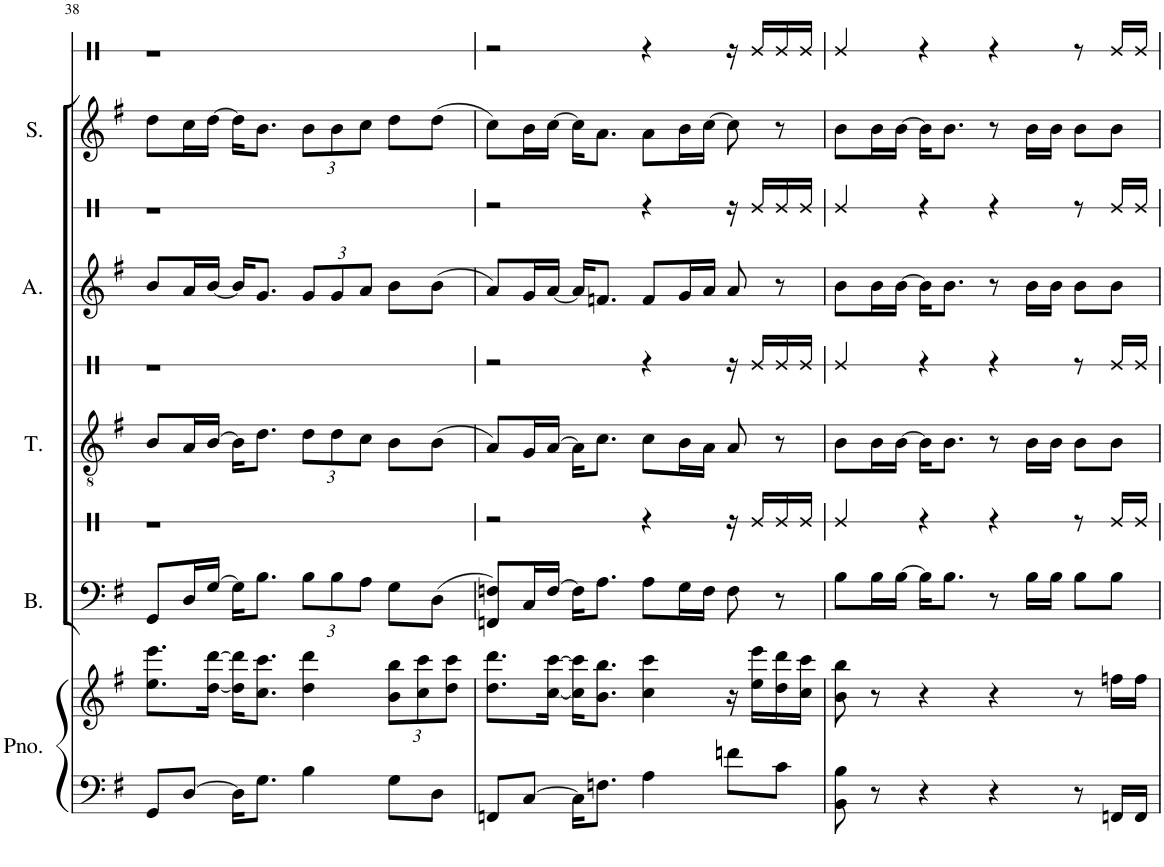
**kern	**kern	**kern	**kern	**kern	**kern
*part5	*part5	*part4	*part3	*part2	*part1
*staff6	*staff5	*staff4	*staff3	*staff2	*staff1
*I"Piano	*	*I"Bass	*I"Tenor	*I"Alto	*I"Soprano
*I'Pno.	*	*I'B.	*I'T.	*I'A.	*I'S.
!!LO:PB:g=z
*clefF4	*clefG2	*clefF4	*clefGv2	*clefG2	*clefG2
*k[f#]	*k[f#]	*k[f#]	*k[f#]	*k[f#]	*k[f#]
*M4/4	*M4/4	*M4/4	*M4/4	*M4/4	*M4/4
=38	=38	=38	=38	=38	=38
8GG/L	8.ee\ 8.eee\L	8GG/L	8B/L	8b/L	8dd\L
[8D/J	.	16D/L	16A/L	16a/L	16cc\L
.	[16dd\ [16ddd\Jk	[16G/JJ	[16B/JJ	[16b/JJ	[16dd\JJ
16D\KL]	16dd\] 16ddd\]KL	16G\KL]	16B\KL]	16b/KL]	16dd\KL]
8.G\J	8.cc\ 8.ccc\J	8.B\J	8.d\J	8.g/J	8.b\J
*	*	*Xbrackettup	*Xbrackettup	*Xbrackettup	*Xbrackettup
4B\	4dd\ 4ddd\	12B\L	12d\L	12g/L	12b\L
.	.	12B\	12d\	12g/	12b\
.	.	12A\J	12c\J	12a/J	12cc\J
*	*Xbrackettup	*	*	*	*
8G\L	12b\ 12bb\L	8G\L	8B\L	8b\L	8dd\L
.	12cc\ 12ccc\	.	.	.	.
8D\J	.	(8D\J	(8B\J	(8b\J	(8dd\J
.	12dd\ 12ccc\J	.	.	.	.
=39	=39	=39	=39	=39	=39
8FFn/L	8.dd\ 8.ddd\L	8FFn/ 8Fn/L)	8A/L)	8a/L)	8cc\L)
[8C/J	.	16C/L	16G/L	16g/L	16b\L
.	[16cc\ [16ccc\Jk	[16F/JJ	[16A/JJ	[16a/JJ	[16cc\JJ
16C\KL]	16cc\] 16ccc\]KL	16F\KL]	16A\KL]	16a/KL]	16cc\KL]
8.Fn\J	8.b\ 8.bb\J	8.A\J	8.c\J	8.fn/J	8.a\J
4A\	4cc\ 4ccc\	8A\L	8c\L	8f/L	8a\L
.	.	16G\L	16B\L	16g/L	16b\L
.	.	16F\JJ	16A\JJ	16a/JJ	[16cc\JJ
8fn\L	16r	8F\	8A/	8a/	8cc\]
.	16ee\ 16eee\LL	.	.	.	.
8c\J	16dd\ 16ddd\	8r	8r	8r	8r
.	16cc\ 16ccc\JJ	.	.	.	.
=40	=40	=40	=40	=40	=40
8BB\ 8B\	8b\ 8bb\	8B\L	8B\L	8b\L	8b\L
8r	8r	16B\L	16B\L	16b\L	16b\L
.	.	[16B\JJ	[16B\JJ	[16b\JJ	[16b\JJ
4r	4r	16B\KL]	16B\KL]	16b\KL]	16b\KL]
.	.	8.B\J	8.B\J	8.b\J	8.b\J
4r	4r	8r	8r	8r	8r
.	.	16B\LL	16B\LL	16b\LL	16b\LL
.	.	16B\JJ	16B\JJ	16b\JJ	16b\JJ
8r	8r	8B\L	8B\L	8b\L	8b\L
16FFn/LL	16ffn\LL	8B\J	8B\J	8b\J	8b\J
16FF/JJ	16ff\JJ	.	.	.	.
=	=	=	=	=	=
*-	*-	*-	*-	*-	*-
